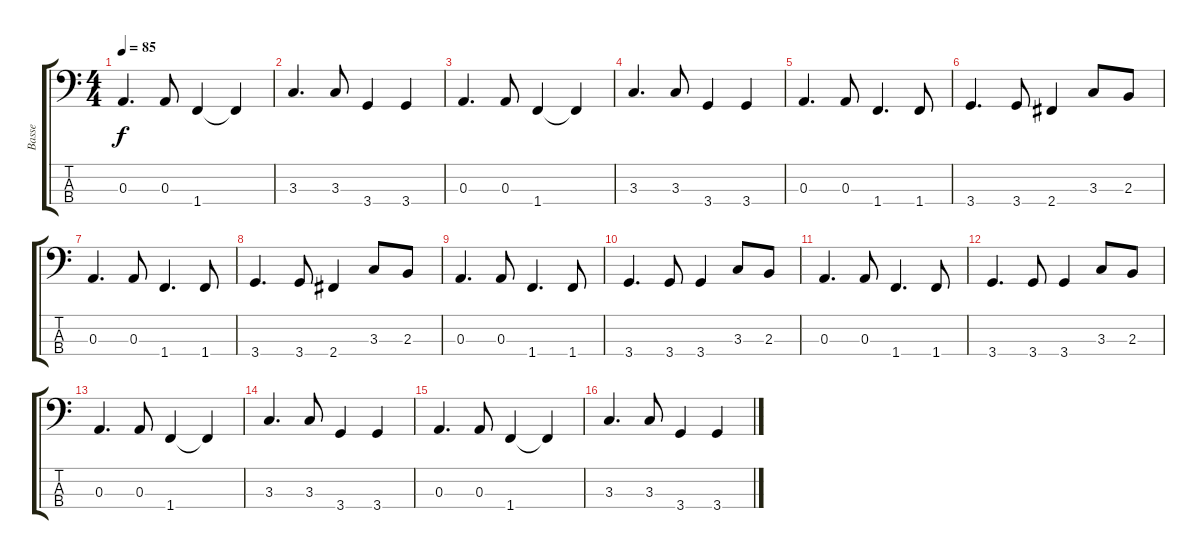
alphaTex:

\track ("Basse" "Basse") {instrument electricbasspick}
\staff {score tabs}
\tuning (G2 D2 A1 E1) {hide}
\ts (4 4)
\tempo 85
\clef f4
\ks c
0.3.4{d dy f} 0.3.8 1.4.4 1.4{t}.4 |
3.3.4{d} 3.3.8 3.4.4 3.4.4 |
0.3.4{d} 0.3.8 1.4.4 1.4{t}.4 |
3.3.4{d} 3.3.8 3.4.4 3.4.4 |
0.3.4{d} 0.3.8 1.4.4{d} 1.4.8 |
3.4.4{d} 3.4.8 2.4.4 3.3.8 2.3.8 |
0.3.4{d} 0.3.8 1.4.4{d} 1.4.8 |
3.4.4{d} 3.4.8 2.4.4 3.3.8 2.3.8 |
0.3.4{d} 0.3.8 1.4.4{d} 1.4.8 |
3.4.4{d} 3.4.8 3.4.4 3.3.8 2.3.8 |
0.3.4{d} 0.3.8 1.4.4{d} 1.4.8 |
3.4.4{d} 3.4.8 3.4.4 3.3.8 2.3.8 |
0.3.4{d} 0.3.8 1.4.4 1.4{t}.4 |
3.3.4{d} 3.3.8 3.4.4 3.4.4 |
0.3.4{d} 0.3.8 1.4.4 1.4{t}.4 |
3.3.4{d} 3.3.8 3.4.4 3.4.4
